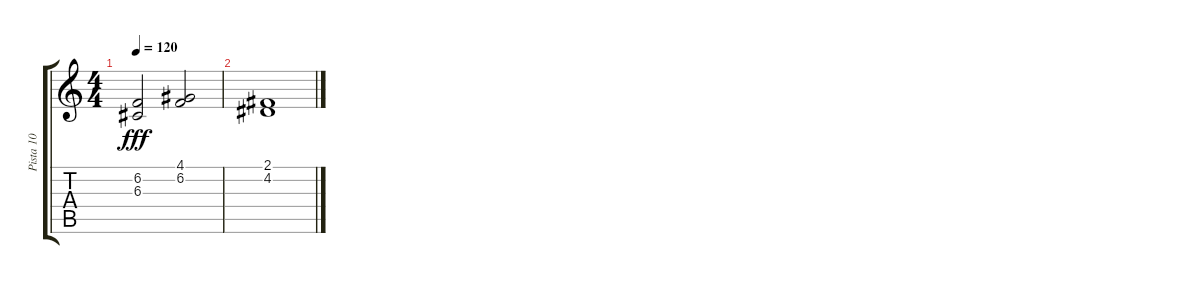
\track ("Pista 10" "Pista 10") {instrument flute}
\staff {score tabs}
\tuning (E4 B3 G3 D3 A2 E2) {hide}
\ts (4 4)
\tempo 120
\clef g2
\ks c
(6.2 6.3).2{dy fff} (4.1 6.2).2 |
(2.1 4.2).1
